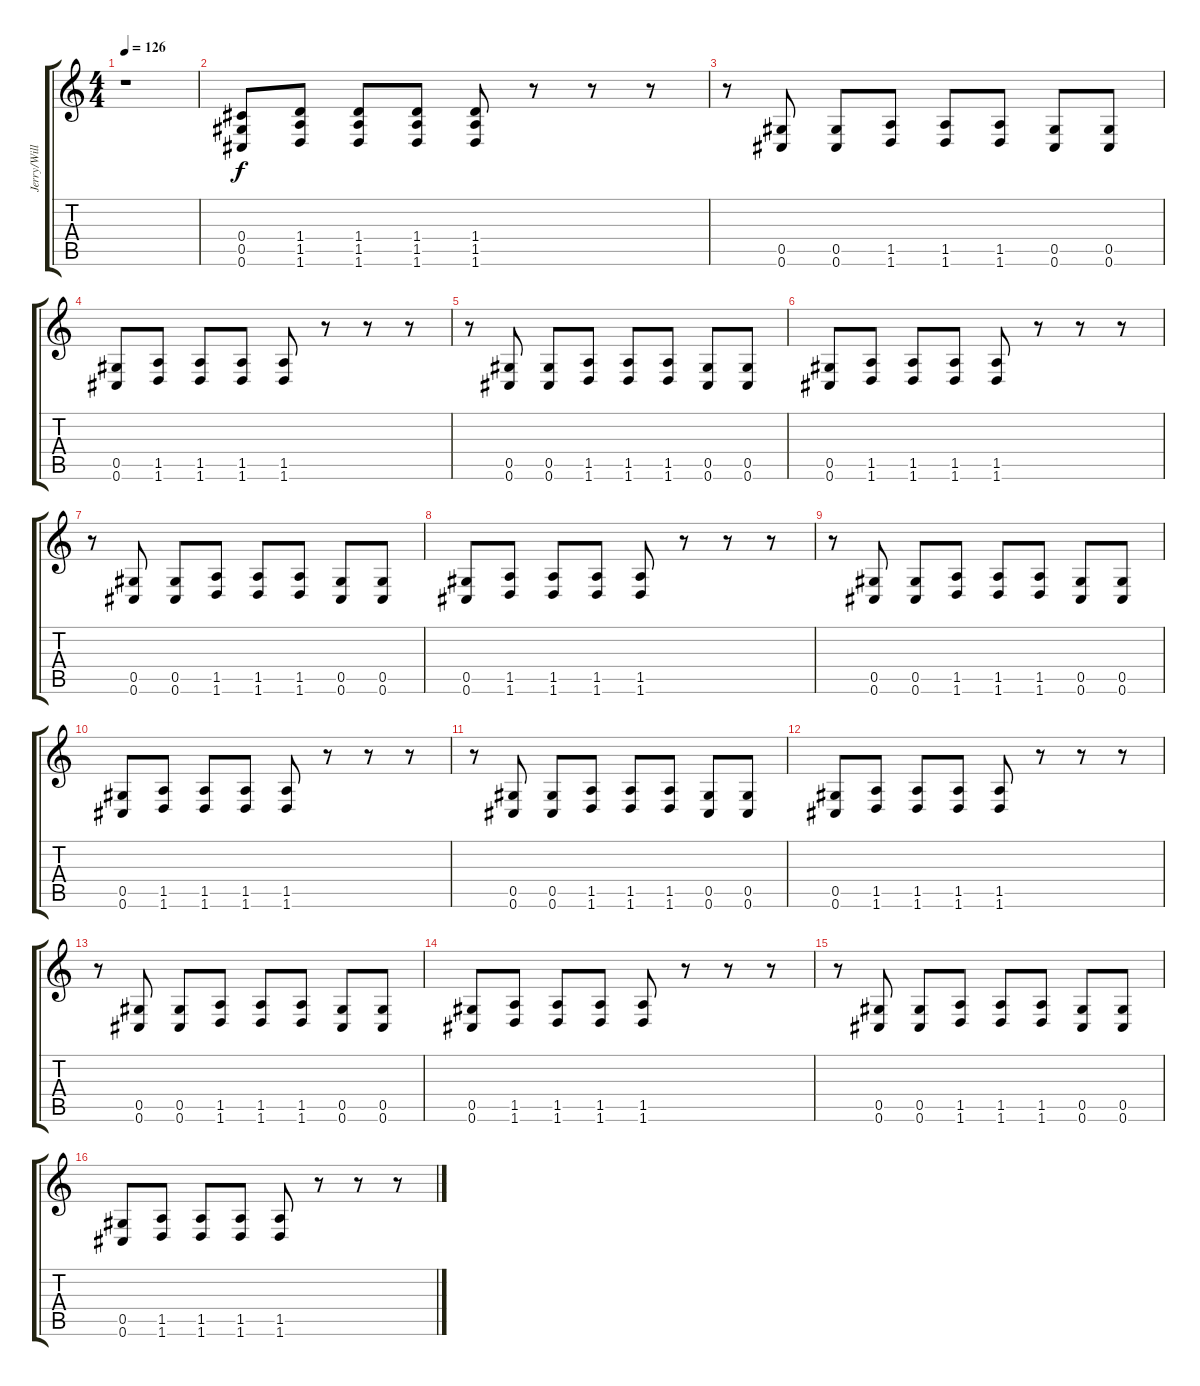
\track ("Jerry/Will" "Jerry/Will") {instrument overdrivenguitar}
\staff {score tabs}
\tuning (Eb4 Bb3 Gb3 Db3 Ab2 Db2) {hide}
\ts (4 4)
\tempo 127
\tempo 126
\clef g2
\ks c
r.1{dy f} |
(0.4 0.5 0.6).8 (1.4 1.5 1.6).8 (1.4 1.5 1.6).8 (1.4 1.5 1.6).8 (1.4 1.5 1.6).8 r.8 r.8 r.8 |
r.8 (0.5 0.6).8 (0.5 0.6).8 (1.5 1.6).8 (1.5 1.6).8 (1.5 1.6).8 (0.5 0.6).8 (0.5 0.6).8 |
(0.5 0.6).8 (1.5 1.6).8 (1.5 1.6).8 (1.5 1.6).8 (1.5 1.6).8 r.8 r.8 r.8 |
r.8 (0.5 0.6).8 (0.5 0.6).8 (1.5 1.6).8 (1.5 1.6).8 (1.5 1.6).8 (0.5 0.6).8 (0.5 0.6).8 |
(0.5 0.6).8 (1.5 1.6).8 (1.5 1.6).8 (1.5 1.6).8 (1.5 1.6).8 r.8 r.8 r.8 |
r.8 (0.5 0.6).8 (0.5 0.6).8 (1.5 1.6).8 (1.5 1.6).8 (1.5 1.6).8 (0.5 0.6).8 (0.5 0.6).8 |
(0.5 0.6).8 (1.5 1.6).8 (1.5 1.6).8 (1.5 1.6).8 (1.5 1.6).8 r.8 r.8 r.8 |
r.8 (0.5 0.6).8 (0.5 0.6).8 (1.5 1.6).8 (1.5 1.6).8 (1.5 1.6).8 (0.5 0.6).8 (0.5 0.6).8 |
(0.5 0.6).8 (1.5 1.6).8 (1.5 1.6).8 (1.5 1.6).8 (1.5 1.6).8 r.8 r.8 r.8 |
r.8 (0.5 0.6).8 (0.5 0.6).8 (1.5 1.6).8 (1.5 1.6).8 (1.5 1.6).8 (0.5 0.6).8 (0.5 0.6).8 |
(0.5 0.6).8 (1.5 1.6).8 (1.5 1.6).8 (1.5 1.6).8 (1.5 1.6).8 r.8 r.8 r.8 |
r.8 (0.5 0.6).8 (0.5 0.6).8 (1.5 1.6).8 (1.5 1.6).8 (1.5 1.6).8 (0.5 0.6).8 (0.5 0.6).8 |
(0.5 0.6).8 (1.5 1.6).8 (1.5 1.6).8 (1.5 1.6).8 (1.5 1.6).8 r.8 r.8 r.8 |
r.8 (0.5 0.6).8 (0.5 0.6).8 (1.5 1.6).8 (1.5 1.6).8 (1.5 1.6).8 (0.5 0.6).8 (0.5 0.6).8 |
(0.5 0.6).8 (1.5 1.6).8 (1.5 1.6).8 (1.5 1.6).8 (1.5 1.6).8 r.8 r.8 r.8
